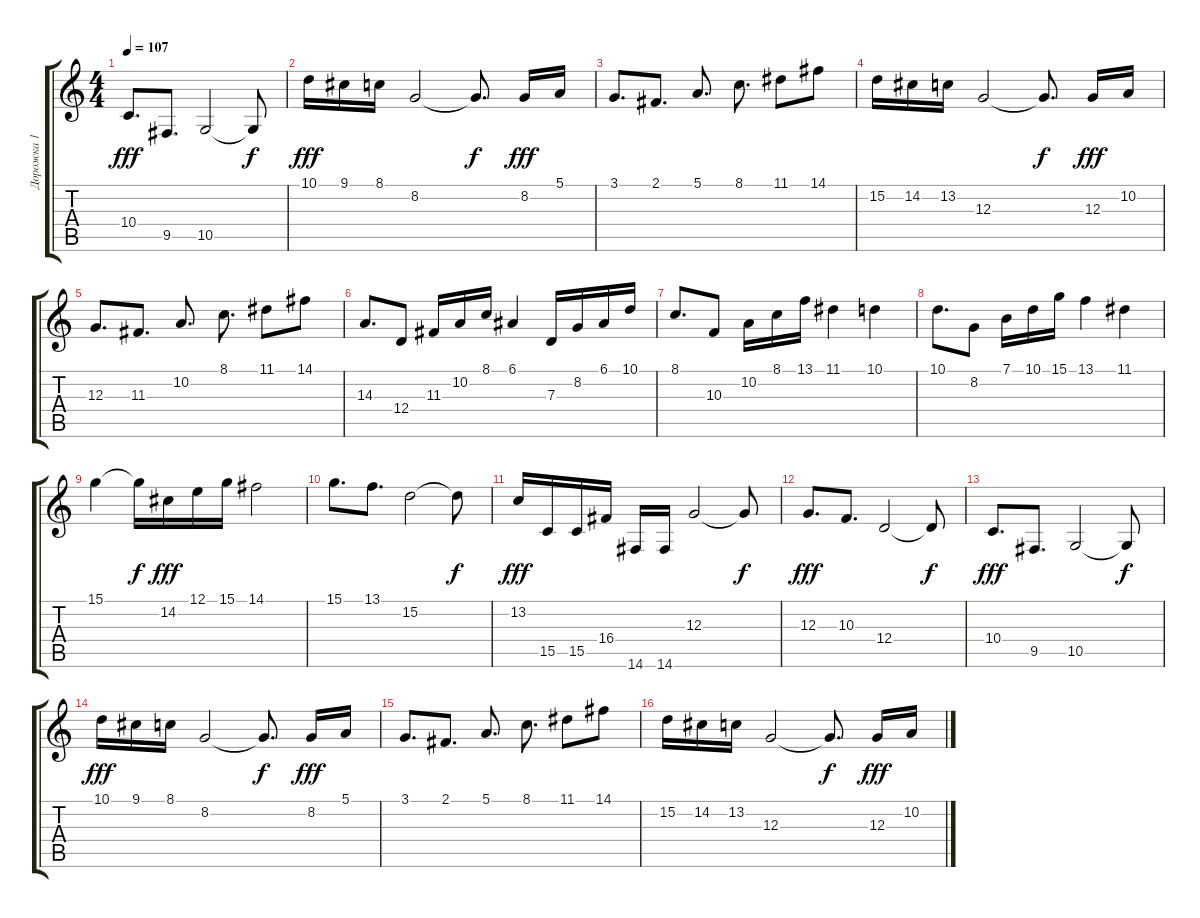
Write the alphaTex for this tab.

\track ("Дорожка 1" "Дорожка 1") {instrument lead2sawtooth}
\staff {score tabs}
\tuning (E4 B3 G3 D3 A2 E2) {hide}
\ts (4 4)
\tempo 107
\clef g2
\ks c
10.4.8{d dy fff} 9.5.8{d} 10.5.2 10.5{t}.8{dy f} |
10.1.16{dy fff} 9.1.16 8.1.16 8.2.2 8.2{t}.8{d dy f} 8.2.16{dy fff} 5.1.16 |
3.1.8{d} 2.1.8{d} 5.1.8{d} 8.1.8{d} 11.1.8 14.1.8 |
15.2.16 14.2.16 13.2.16 12.3.2 12.3{t}.8{d dy f} 12.3.16{dy fff} 10.2.16 |
12.3.8{d} 11.3.8{d} 10.2.8{d} 8.1.8{d} 11.1.8 14.1.8 |
14.3.8{d} 12.4.8 11.3.16 10.2.16 8.1.16 6.1.4 7.3.16 8.2.16 6.1.16 10.1.16 |
8.1.8{d} 10.3.8 10.2.16 8.1.16 13.1.16 11.1.4 10.1.4 |
10.1.8{d} 8.2.8 7.1.16 10.1.16 15.1.16 13.1.4 11.1.4 |
15.1.4 15.1{t}.16{dy f} 14.2.16{dy fff} 12.1.16 15.1.16 14.1.2 |
15.1.8{d} 13.1.8{d} 15.2.2 15.2{t}.8{dy f} |
13.2.16{dy fff} 15.5.16 15.5.16 16.4.16 14.6.16 14.6.16 12.3.2 12.3{t}.8{dy f} |
12.3.8{d dy fff} 10.3.8{d} 12.4.2 12.4{t}.8{dy f} |
10.4.8{d dy fff} 9.5.8{d} 10.5.2 10.5{t}.8{dy f} |
10.1.16{dy fff} 9.1.16 8.1.16 8.2.2 8.2{t}.8{d dy f} 8.2.16{dy fff} 5.1.16 |
3.1.8{d} 2.1.8{d} 5.1.8{d} 8.1.8{d} 11.1.8 14.1.8 |
15.2.16 14.2.16 13.2.16 12.3.2 12.3{t}.8{d dy f} 12.3.16{dy fff} 10.2.16
